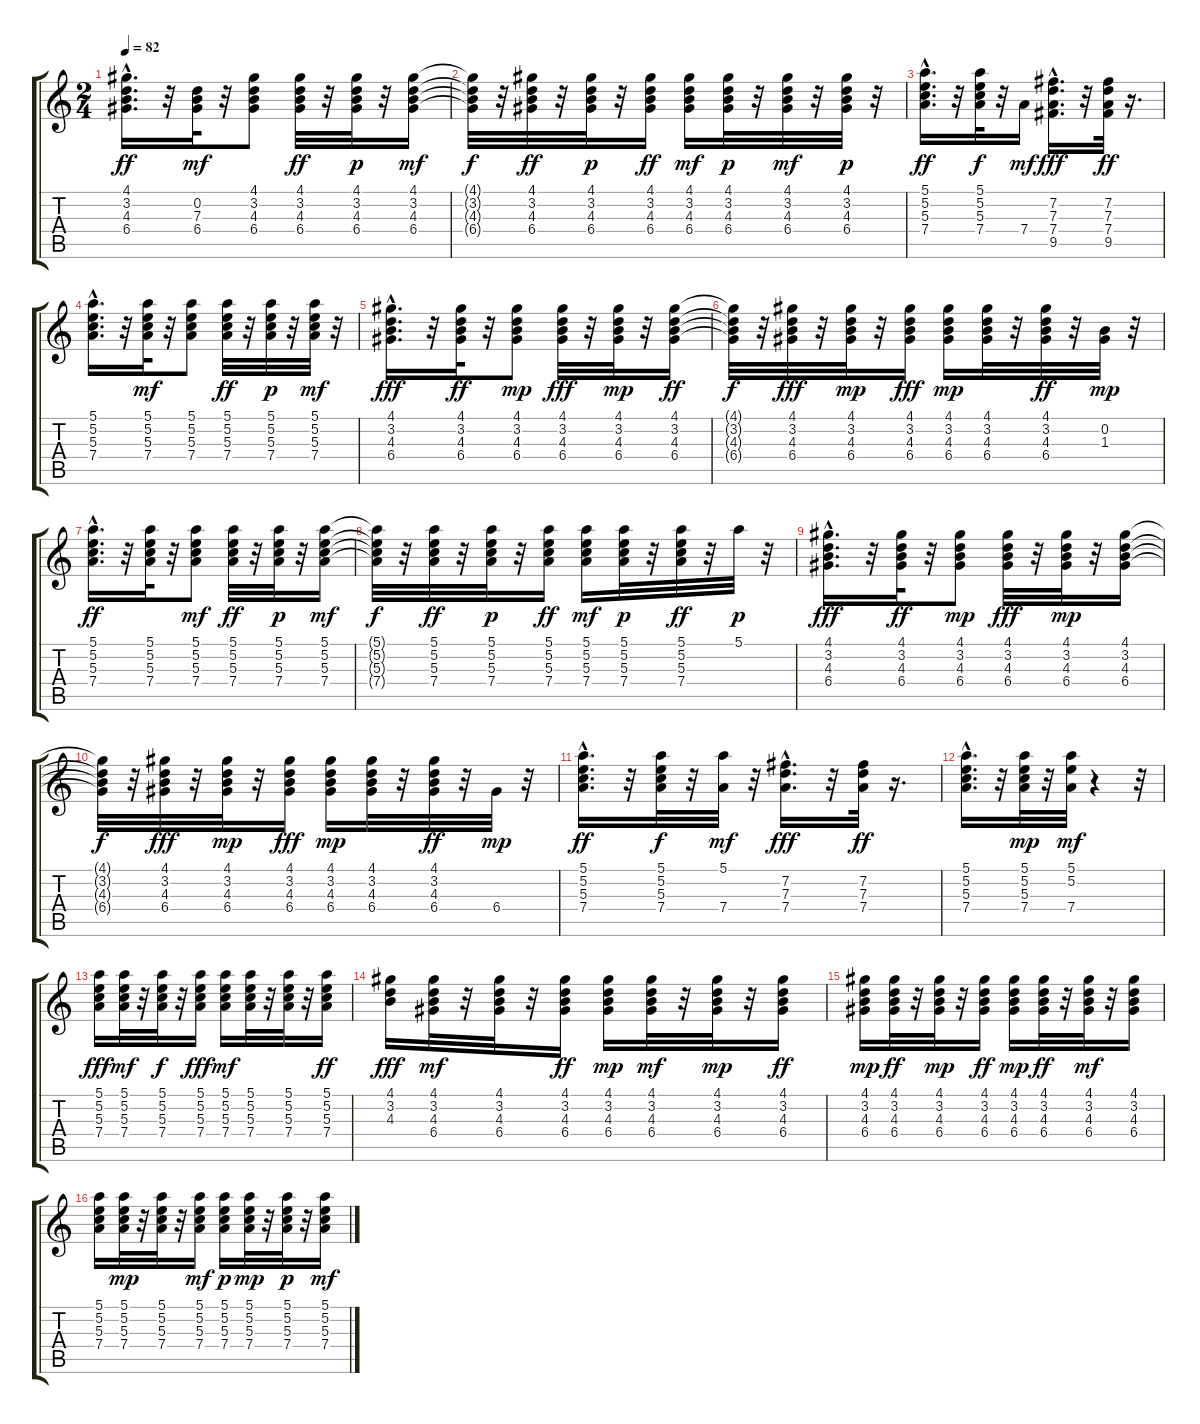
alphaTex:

\track "" {instrument acousticguitarnylon}
\staff {score tabs}
\tuning (E4 B3 G3 D3 A2 E2) {hide}
\ts (2 4)
\tempo 82
\clef g2
\ks c
(4.1{hac} 3.2{hac} 4.3{hac} 6.4{hac}).16{d dy ff} r.32 (0.2 7.3 6.4).32{dy mf} r.32 (4.1 3.2 4.3 6.4).8 (4.1 3.2 4.3 6.4).32{dy ff} r.32 (4.1 3.2 4.3 6.4).32{dy p} r.32 (4.1 3.2 4.3 6.4).16{dy mf} |
(4.1{t} 3.2{t} 4.3{t} 6.4{t}).32{dy f} r.32 (4.1 3.2 4.3 6.4).32{dy ff} r.32 (4.1 3.2 4.3 6.4).32{dy p} r.32 (4.1 3.2 4.3 6.4).16{dy ff} (4.1 3.2 4.3 6.4).16{dy mf} (4.1 3.2 4.3 6.4).32{dy p} r.32 (4.1 3.2 4.3 6.4).32{dy mf} r.32 (4.1 3.2 4.3 6.4).32{dy p} r.32 |
(5.1{hac} 5.2{hac} 5.3{hac} 7.4{hac}).16{d dy ff} r.32 (5.1 5.2 5.3 7.4).32{dy f} r.32 7.4.16{dy mf} (7.2{hac} 7.3{hac} 7.4{hac} 9.5{hac}).16{d dy fff} r.32 (7.2 7.3 7.4 9.5).32{dy ff} r.16{d} |
(5.1{hac} 5.2{hac} 5.3{hac} 7.4{hac}).16{d} r.32 (5.1 5.2 5.3 7.4).32{dy mf} r.32 (5.1 5.2 5.3 7.4).8 (5.1 5.2 5.3 7.4).32{dy ff} r.32 (5.1 5.2 5.3 7.4).32{dy p} r.32 (5.1 5.2 5.3 7.4).32{dy mf} r.32 |
(4.1{hac} 3.2{hac} 4.3{hac} 6.4{hac}).16{d dy fff} r.32 (4.1 3.2 4.3 6.4).32{dy ff} r.32 (4.1 3.2 4.3 6.4).8{dy mp} (4.1 3.2 4.3 6.4).32{dy fff} r.32 (4.1 3.2 4.3 6.4).32{dy mp} r.32 (4.1 3.2 4.3 6.4).16{dy ff} |
(4.1{t} 3.2{t} 4.3{t} 6.4{t}).32{dy f} r.32 (4.1 3.2 4.3 6.4).32{dy fff} r.32 (4.1 3.2 4.3 6.4).32{dy mp} r.32 (4.1 3.2 4.3 6.4).16{dy fff} (4.1 3.2 4.3 6.4).16{dy mp} (4.1 3.2 4.3 6.4).32 r.32 (4.1 3.2 4.3 6.4).32{dy ff} r.32 (0.2 1.3).32{dy mp} r.32 |
(5.1{hac} 5.2{hac} 5.3{hac} 7.4{hac}).16{d dy ff} r.32 (5.1 5.2 5.3 7.4).32 r.32 (5.1 5.2 5.3 7.4).8{dy mf} (5.1 5.2 5.3 7.4).32{dy ff} r.32 (5.1 5.2 5.3 7.4).32{dy p} r.32 (5.1 5.2 5.3 7.4).16{dy mf} |
(5.1{t} 5.2{t} 5.3{t} 7.4{t}).32{dy f} r.32 (5.1 5.2 5.3 7.4).32{dy ff} r.32 (5.1 5.2 5.3 7.4).32{dy p} r.32 (5.1 5.2 5.3 7.4).16{dy ff} (5.1 5.2 5.3 7.4).16{dy mf} (5.1 5.2 5.3 7.4).32{dy p} r.32 (5.1 5.2 5.3 7.4).32{dy ff} r.32 5.1.32{dy p} r.32 |
(4.1{hac} 3.2{hac} 4.3{hac} 6.4{hac}).16{d dy fff} r.32 (4.1 3.2 4.3 6.4).32{dy ff} r.32 (4.1 3.2 4.3 6.4).8{dy mp} (4.1 3.2 4.3 6.4).32{dy fff} r.32 (4.1 3.2 4.3 6.4).32{dy mp} r.32 (4.1 3.2 4.3 6.4).16 |
(4.1{t} 3.2{t} 4.3{t} 6.4{t}).32{dy f} r.32 (4.1 3.2 4.3 6.4).32{dy fff} r.32 (4.1 3.2 4.3 6.4).32{dy mp} r.32 (4.1 3.2 4.3 6.4).16{dy fff} (4.1 3.2 4.3 6.4).16{dy mp} (4.1 3.2 4.3 6.4).32 r.32 (4.1 3.2 4.3 6.4).32{dy ff} r.32 6.4.32{dy mp} r.32 |
(5.1{hac} 5.2{hac} 5.3{hac} 7.4{hac}).16{d dy ff} r.32 (5.1 5.2 5.3 7.4).32{dy f} r.32 (5.1 7.4).32{dy mf} r.32 (7.2{hac} 7.3{hac} 7.4{hac}).16{d dy fff} r.32 (7.2 7.3 7.4).32{dy ff} r.16{d} |
(5.1{hac} 5.2{hac} 5.3{hac} 7.4{hac}).16{d} r.32 (5.1 5.2 5.3 7.4).32{dy mp} r.32 (5.1 5.2 7.4).32{dy mf} r.4 r.32 |
(5.1 5.2 5.3 7.4).16{dy fff} (5.1 5.2 5.3 7.4).32{dy mf} r.32 (5.1 5.2 5.3 7.4).32{dy f} r.32 (5.1 5.2 5.3 7.4).16{dy fff} (5.1 5.2 5.3 7.4).16{dy mf} (5.1 5.2 5.3 7.4).32 r.32 (5.1 5.2 5.3 7.4).32 r.32 (5.1 5.2 5.3 7.4).16{dy ff} |
(4.1 3.2 4.3).16{dy fff} (4.1 3.2 4.3 6.4).32{dy mf} r.32 (4.1 3.2 4.3 6.4).32 r.32 (4.1 3.2 4.3 6.4).16{dy ff} (4.1 3.2 4.3 6.4).16{dy mp} (4.1 3.2 4.3 6.4).32{dy mf} r.32 (4.1 3.2 4.3 6.4).32{dy mp} r.32 (4.1 3.2 4.3 6.4).16{dy ff} |
(4.1 3.2 4.3 6.4).16{dy mp} (4.1 3.2 4.3 6.4).32{dy ff} r.32 (4.1 3.2 4.3 6.4).32{dy mp} r.32 (4.1 3.2 4.3 6.4).16{dy ff} (4.1 3.2 4.3 6.4).16{dy mp} (4.1 3.2 4.3 6.4).32{dy ff} r.32 (4.1 3.2 4.3 6.4).32{dy mf} r.32 (4.1 3.2 4.3 6.4).16 |
(5.1 5.2 5.3 7.4).16 (5.1 5.2 5.3 7.4).32{dy mp} r.32 (5.1 5.2 5.3 7.4).32 r.32 (5.1 5.2 5.3 7.4).16{dy mf} (5.1 5.2 5.3 7.4).16{dy p} (5.1 5.2 5.3 7.4).32{dy mp} r.32 (5.1 5.2 5.3 7.4).32{dy p} r.32 (5.1 5.2 5.3 7.4).16{dy mf}
